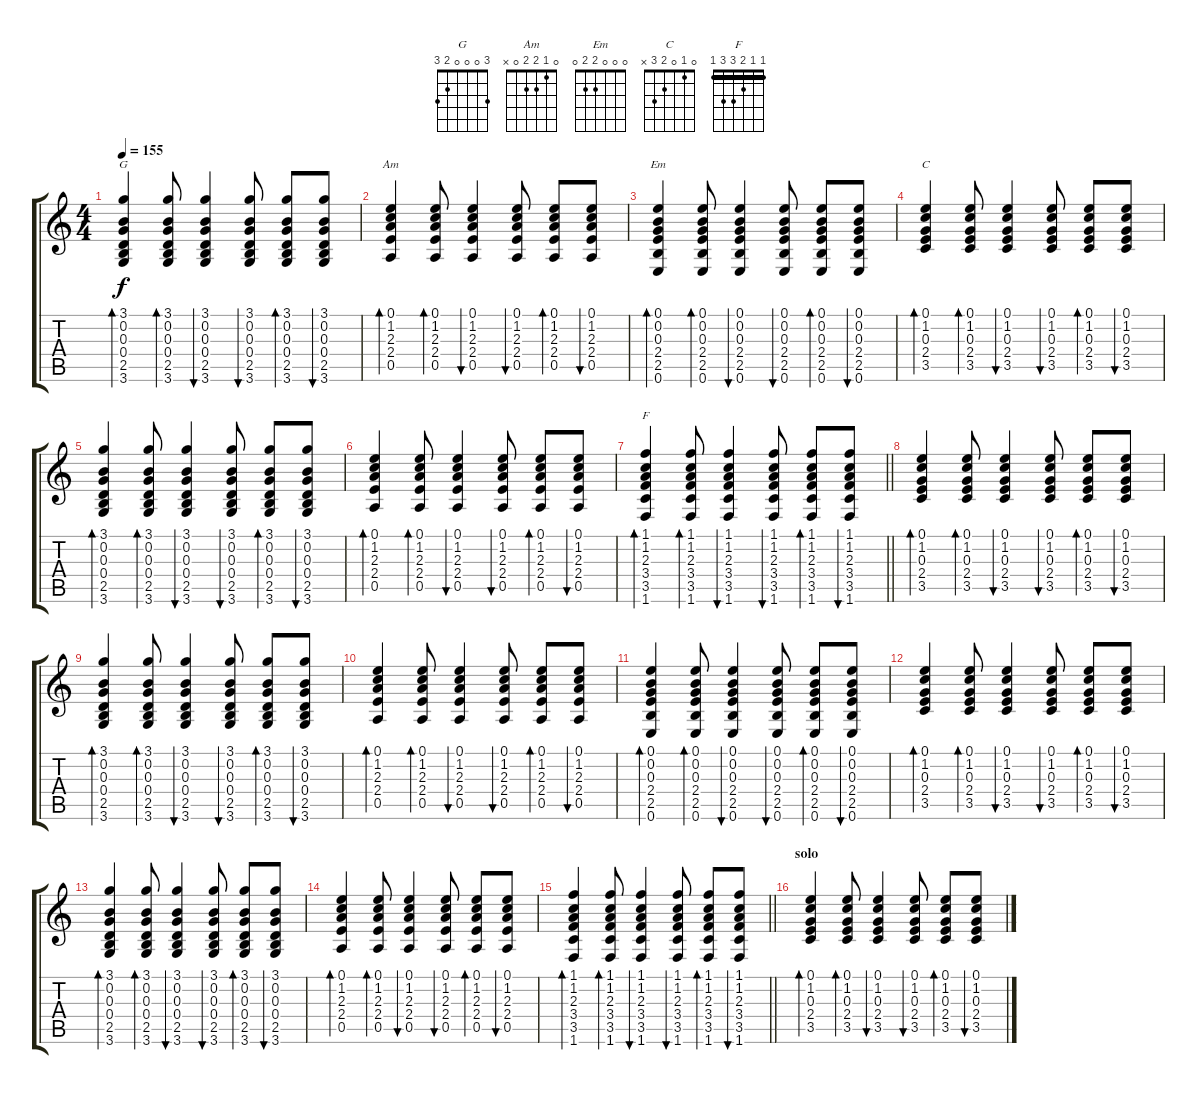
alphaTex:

\track "" {instrument acousticguitarnylon}
\staff {score tabs}
\tuning (E4 B3 G3 D3 A2 E2) {hide}
\chord ("G" 3 0 0 0 2 3)
\chord ("Am" 0 1 2 2 0 x)
\chord ("Em" 0 0 0 2 2 0)
\chord ("C" 0 1 0 2 3 x)
\chord ("F" 1 1 2 3 3 1) {barre 1}
\ts (4 4)
\tempo 155
\clef g2
\ks c
(3.1 0.2 0.3 0.4 2.5 3.6).4{bd 60 ch "G" dy f} (3.1 0.2 0.3 0.4 2.5 3.6).8{bd 60} (3.1 0.2 0.3 0.4 2.5 3.6).4{bu 60} (3.1 0.2 0.3 0.4 2.5 3.6).8{bu 60} (3.1 0.2 0.3 0.4 2.5 3.6).8{bd 60} (3.1 0.2 0.3 0.4 2.5 3.6).8{bu 60} |
(0.1 1.2 2.3 2.4 0.5).4{bd 60 ch "Am"} (0.1 1.2 2.3 2.4 0.5).8{bd 60} (0.1 1.2 2.3 2.4 0.5).4{bu 60} (0.1 1.2 2.3 2.4 0.5).8{bu 60} (0.1 1.2 2.3 2.4 0.5).8{bd 60} (0.1 1.2 2.3 2.4 0.5).8{bu 60} |
(0.1 0.2 0.3 2.4 2.5 0.6).4{bd 60 ch "Em"} (0.1 0.2 0.3 2.4 2.5 0.6).8{bd 60} (0.1 0.2 0.3 2.4 2.5 0.6).4{bu 60} (0.1 0.2 0.3 2.4 2.5 0.6).8{bu 60} (0.1 0.2 0.3 2.4 2.5 0.6).8{bd 60} (0.1 0.2 0.3 2.4 2.5 0.6).8{bu 60} |
(0.1 1.2 0.3 2.4 3.5).4{bd 60 ch "C"} (0.1 1.2 0.3 2.4 3.5).8{bd 60} (0.1 1.2 0.3 2.4 3.5).4{bu 60} (0.1 1.2 0.3 2.4 3.5).8{bu 60} (0.1 1.2 0.3 2.4 3.5).8{bd 60} (0.1 1.2 0.3 2.4 3.5).8{bu 60} |
(3.1 0.2 0.3 0.4 2.5 3.6).4{bd 60} (3.1 0.2 0.3 0.4 2.5 3.6).8{bd 60} (3.1 0.2 0.3 0.4 2.5 3.6).4{bu 60} (3.1 0.2 0.3 0.4 2.5 3.6).8{bu 60} (3.1 0.2 0.3 0.4 2.5 3.6).8{bd 60} (3.1 0.2 0.3 0.4 2.5 3.6).8{bu 60} |
(0.1 1.2 2.3 2.4 0.5).4{bd 60} (0.1 1.2 2.3 2.4 0.5).8{bd 60} (0.1 1.2 2.3 2.4 0.5).4{bu 60} (0.1 1.2 2.3 2.4 0.5).8{bu 60} (0.1 1.2 2.3 2.4 0.5).8{bd 60} (0.1 1.2 2.3 2.4 0.5).8{bu 60} |
\barLineRight lightlight
(1.1 1.2 2.3 3.4 3.5 1.6).4{bd 60 ch "F"} (1.1 1.2 2.3 3.4 3.5 1.6).8{bd 60} (1.1 1.2 2.3 3.4 3.5 1.6).4{bu 60} (1.1 1.2 2.3 3.4 3.5 1.6).8{bu 60} (1.1 1.2 2.3 3.4 3.5 1.6).8{bd 60} (1.1 1.2 2.3 3.4 3.5 1.6).8{bu 60} |
(0.1 1.2 0.3 2.4 3.5).4{bd 60 txt ""} (0.1 1.2 0.3 2.4 3.5).8{bd 60} (0.1 1.2 0.3 2.4 3.5).4{bu 60} (0.1 1.2 0.3 2.4 3.5).8{bu 60} (0.1 1.2 0.3 2.4 3.5).8{bd 60} (0.1 1.2 0.3 2.4 3.5).8{bu 60} |
(3.1 0.2 0.3 0.4 2.5 3.6).4{bd 60} (3.1 0.2 0.3 0.4 2.5 3.6).8{bd 60} (3.1 0.2 0.3 0.4 2.5 3.6).4{bu 60} (3.1 0.2 0.3 0.4 2.5 3.6).8{bu 60} (3.1 0.2 0.3 0.4 2.5 3.6).8{bd 60} (3.1 0.2 0.3 0.4 2.5 3.6).8{bu 60} |
(0.1 1.2 2.3 2.4 0.5).4{bd 60} (0.1 1.2 2.3 2.4 0.5).8{bd 60} (0.1 1.2 2.3 2.4 0.5).4{bu 60} (0.1 1.2 2.3 2.4 0.5).8{bu 60} (0.1 1.2 2.3 2.4 0.5).8{bd 60} (0.1 1.2 2.3 2.4 0.5).8{bu 60} |
(0.1 0.2 0.3 2.4 2.5 0.6).4{bd 60} (0.1 0.2 0.3 2.4 2.5 0.6).8{bd 60} (0.1 0.2 0.3 2.4 2.5 0.6).4{bu 60} (0.1 0.2 0.3 2.4 2.5 0.6).8{bu 60} (0.1 0.2 0.3 2.4 2.5 0.6).8{bd 60} (0.1 0.2 0.3 2.4 2.5 0.6).8{bu 60} |
(0.1 1.2 0.3 2.4 3.5).4{bd 60} (0.1 1.2 0.3 2.4 3.5).8{bd 60} (0.1 1.2 0.3 2.4 3.5).4{bu 60} (0.1 1.2 0.3 2.4 3.5).8{bu 60} (0.1 1.2 0.3 2.4 3.5).8{bd 60} (0.1 1.2 0.3 2.4 3.5).8{bu 60} |
(3.1 0.2 0.3 0.4 2.5 3.6).4{bd 60} (3.1 0.2 0.3 0.4 2.5 3.6).8{bd 60} (3.1 0.2 0.3 0.4 2.5 3.6).4{bu 60} (3.1 0.2 0.3 0.4 2.5 3.6).8{bu 60} (3.1 0.2 0.3 0.4 2.5 3.6).8{bd 60} (3.1 0.2 0.3 0.4 2.5 3.6).8{bu 60} |
(0.1 1.2 2.3 2.4 0.5).4{bd 60} (0.1 1.2 2.3 2.4 0.5).8{bd 60} (0.1 1.2 2.3 2.4 0.5).4{bu 60} (0.1 1.2 2.3 2.4 0.5).8{bu 60} (0.1 1.2 2.3 2.4 0.5).8{bd 60} (0.1 1.2 2.3 2.4 0.5).8{bu 60} |
\barLineRight lightlight
(1.1 1.2 2.3 3.4 3.5 1.6).4{bd 60} (1.1 1.2 2.3 3.4 3.5 1.6).8{bd 60} (1.1 1.2 2.3 3.4 3.5 1.6).4{bu 60} (1.1 1.2 2.3 3.4 3.5 1.6).8{bu 60} (1.1 1.2 2.3 3.4 3.5 1.6).8{bd 60} (1.1 1.2 2.3 3.4 3.5 1.6).8{bu 60} |
\section ("" "solo")
(0.1 1.2 0.3 2.4 3.5).4{bd 60} (0.1 1.2 0.3 2.4 3.5).8{bd 60} (0.1 1.2 0.3 2.4 3.5).4{bu 60} (0.1 1.2 0.3 2.4 3.5).8{bu 60} (0.1 1.2 0.3 2.4 3.5).8{bd 60} (0.1 1.2 0.3 2.4 3.5).8{bu 60}
